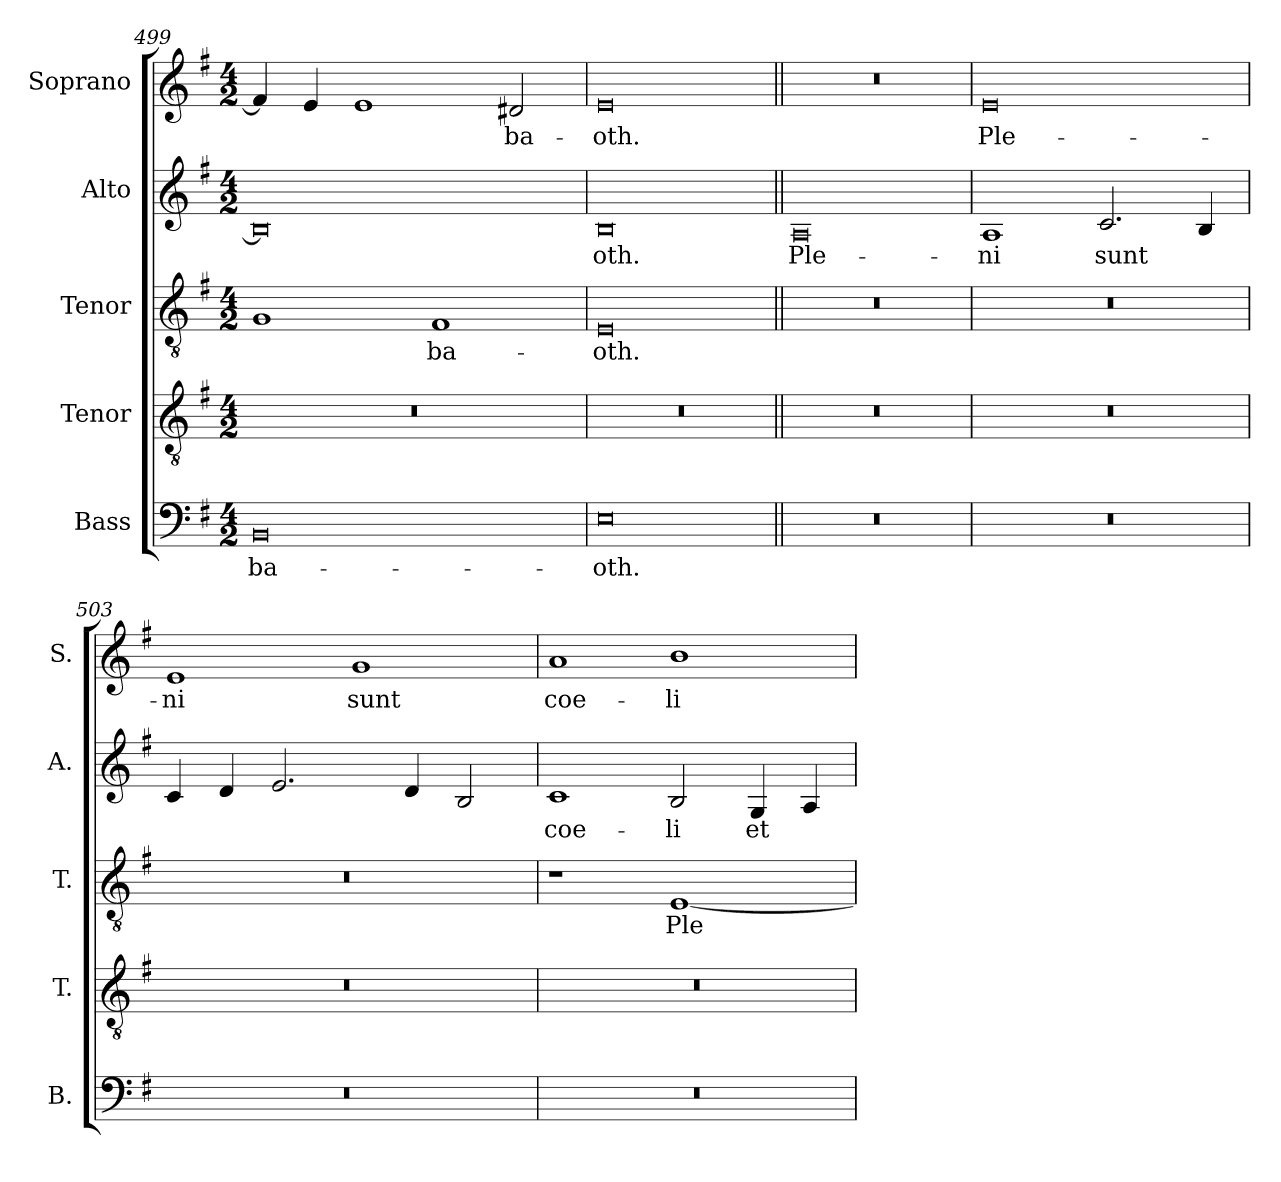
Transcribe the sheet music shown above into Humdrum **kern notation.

**kern	**text	**kern	**kern	**text	**kern	**text	**kern	**text
*part5	*part5	*part4	*part3	*part3	*part2	*part2	*part1	*part1
*staff5	*staff5	*staff4	*staff3	*staff3	*staff2	*staff2	*staff1	*staff1
*I"Bass	*	*I"Tenor	*I"Tenor	*	*I"Alto	*	*I"Soprano	*
*I'B.	*	*I'T.	*I'T.	*	*I'A.	*	*I'S.	*
*clefF4	*	*clefGv2	*clefGv2	*	*clefG2	*	*clefG2	*
*	*	*ITrd7c12	*ITrd7c12	*	*	*	*	*
*k[f#]	*	*k[f#]	*k[f#]	*	*k[f#]	*	*k[f#]	*
*G:	*	*G:	*G:	*	*G:	*	*G:	*
*M4/2	*	*M4/2	*M4/2	*	*M4/2	*	*M4/2	*
=499	=499	=499	=499	=499	=499	=499	=499	=499
!	!LO:LY:b:color=#000000	!LO:N:vis=1	!	!	!	!	!	!
0BBi	-ba-	0r	1GGi	.	0Bi]	.	4f#i/]	.
.	.	.	.	.	.	.	4ei/	.
.	.	.	.	.	.	.	1ei	.
!	!	!	!	!LO:LY:b:color=#000000	!	!	!	!
.	.	.	1FF#i	-ba-	.	.	.	.
!	!	!	!	!	!	!	!	!LO:LY:b:color=#000000
.	.	.	.	.	.	.	2d#Xi/	-ba-
=500	=500	=500	=500	=500	=500	=500	=500	=500
!	!LO:LY:b:color=#000000	!LO:N:vis=1	!	!	!	!	!	!
!	!	!	!	!LO:LY:b:color=#000000	!	!	!	!
!	!	!	!	!	!	!LO:LY:b:color=#000000	!	!
!	!	!	!	!	!	!	!	!LO:LY:b:color=#000000
0Ei	-oth.	0r	0EEi	-oth.	0Bi	-oth.	0ei	-oth.
!!LO:LB:g=z
=501||	=501||	=501||	=501||	=501||	=501||	=501||	=501||	=501||
!LO:N:vis=1	!	!LO:N:vis=1	!LO:N:vis=1	!	!	!	!	!
!	!	!	!	!	!	!LO:LY:b:color=#000000	!LO:N:vis=1	!
0r	.	0r	0r	.	0Ai	Ple-	0r	.
=502	=502	=502	=502	=502	=502	=502	=502	=502
!LO:N:vis=1	!	!LO:N:vis=1	!LO:N:vis=1	!	!	!	!	!
!	!	!	!	!	!	!LO:LY:b:color=#000000	!	!
!	!	!	!	!	!	!	!	!LO:LY:b:color=#000000
0r	.	0r	0r	.	1Ai	-ni	0ei	Ple-
!	!	!	!	!	!	!LO:LY:b:color=#000000	!	!
.	.	.	.	.	2.ci/	sunt	.	.
.	.	.	.	.	4Bi/	.	.	.
=503	=503	=503	=503	=503	=503	=503	=503	=503
!LO:N:vis=1	!	!LO:N:vis=1	!LO:N:vis=1	!	!	!	!	!
!	!	!	!	!	!	!	!	!LO:LY:b:color=#000000
0r	.	0r	0r	.	4ci/	.	1ei	-ni
.	.	.	.	.	4di/	.	.	.
.	.	.	.	.	2.ei/	.	.	.
!	!	!	!	!	!	!	!	!LO:LY:b:color=#000000
.	.	.	.	.	.	.	1gi	sunt
.	.	.	.	.	4di/	.	.	.
.	.	.	.	.	2Bi/	.	.	.
=504	=504	=504	=504	=504	=504	=504	=504	=504
!LO:N:vis=1	!	!LO:N:vis=1	!	!	!	!	!	!
!	!	!	!	!	!	!LO:LY:b:color=#000000	!	!
!	!	!	!	!	!	!	!	!LO:LY:b:color=#000000
0r	.	0r	1r	.	1ci	coe-	1ai	coe-
!	!	!	!	!LO:LY:b:color=#000000	!	!	!	!
!	!	!	!	!	!	!LO:LY:b:color=#000000	!	!
!	!	!	!	!	!	!	!	!LO:LY:b:color=#000000
.	.	.	[1EEi	Ple-	2Bi/	-li	1bi	-li
!	!	!	!	!	!	!LO:LY:b:color=#000000	!	!
.	.	.	.	.	4Gi/	et	.	.
.	.	.	.	.	4Ai/	.	.	.
=	=	=	=	=	=	=	=	=
*-	*-	*-	*-	*-	*-	*-	*-	*-
